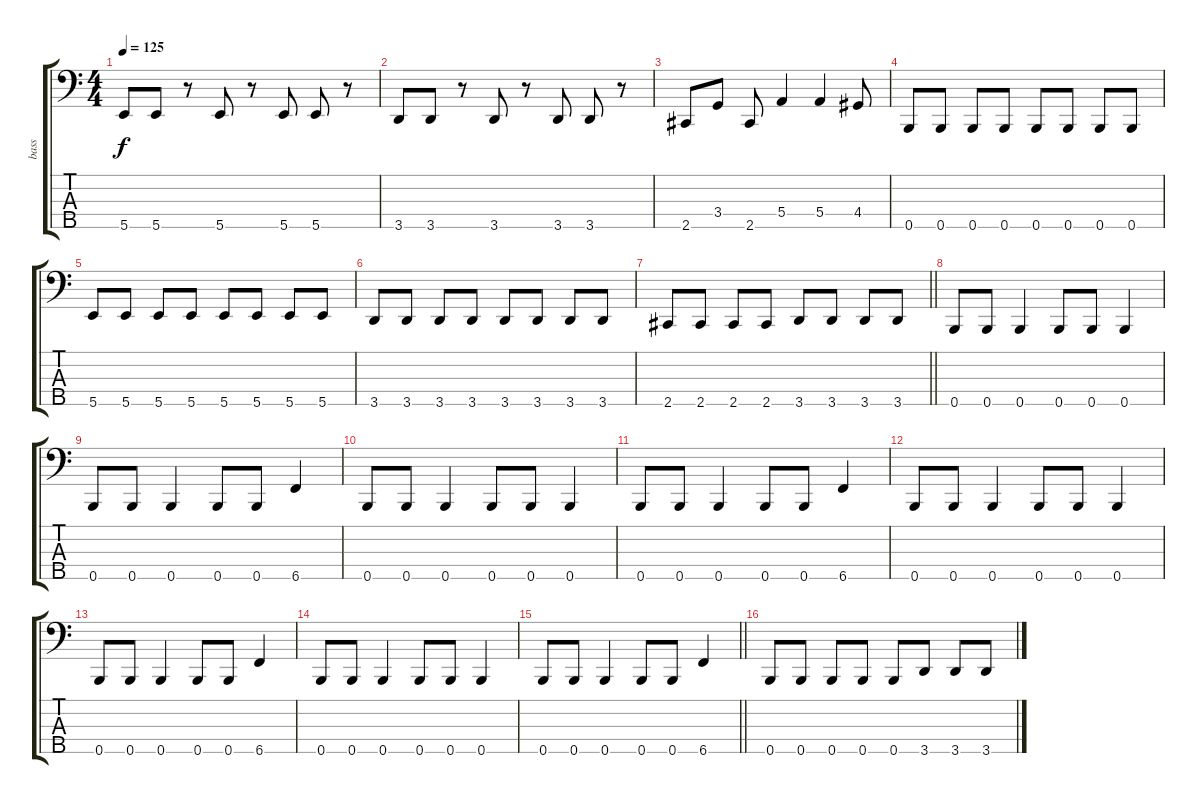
\track ("bass" "bass") {instrument electricbassfinger}
\staff {score tabs}
\tuning (G2 D2 A1 E1 B0) {hide}
\ts (4 4)
\tempo 125
\clef f4
\ks c
5.5.8{dy f} 5.5.8 r.8 5.5.8 r.8 5.5.8 5.5.8 r.8 |
3.5.8 3.5.8 r.8 3.5.8 r.8 3.5.8 3.5.8 r.8 |
2.5.8 3.4.8 2.5.8 5.4.4 5.4.4 4.4.8 |
0.5.8 0.5.8 0.5.8 0.5.8 0.5.8 0.5.8 0.5.8 0.5.8 |
5.5.8 5.5.8 5.5.8 5.5.8 5.5.8 5.5.8 5.5.8 5.5.8 |
3.5.8 3.5.8 3.5.8 3.5.8 3.5.8 3.5.8 3.5.8 3.5.8 |
\barLineRight lightlight
2.5.8 2.5.8 2.5.8 2.5.8 3.5.8 3.5.8 3.5.8 3.5.8 |
0.5.8 0.5.8 0.5.4 0.5.8 0.5.8 0.5.4 |
0.5.8 0.5.8 0.5.4 0.5.8 0.5.8 6.5.4 |
0.5.8 0.5.8 0.5.4 0.5.8 0.5.8 0.5.4 |
0.5.8 0.5.8 0.5.4 0.5.8 0.5.8 6.5.4 |
0.5.8 0.5.8 0.5.4 0.5.8 0.5.8 0.5.4 |
0.5.8 0.5.8 0.5.4 0.5.8 0.5.8 6.5.4 |
0.5.8 0.5.8 0.5.4 0.5.8 0.5.8 0.5.4 |
\barLineRight lightlight
0.5.8 0.5.8 0.5.4 0.5.8 0.5.8 6.5.4 |
0.5.8 0.5.8 0.5.8 0.5.8 0.5.8 3.5.8 3.5.8 3.5.8
